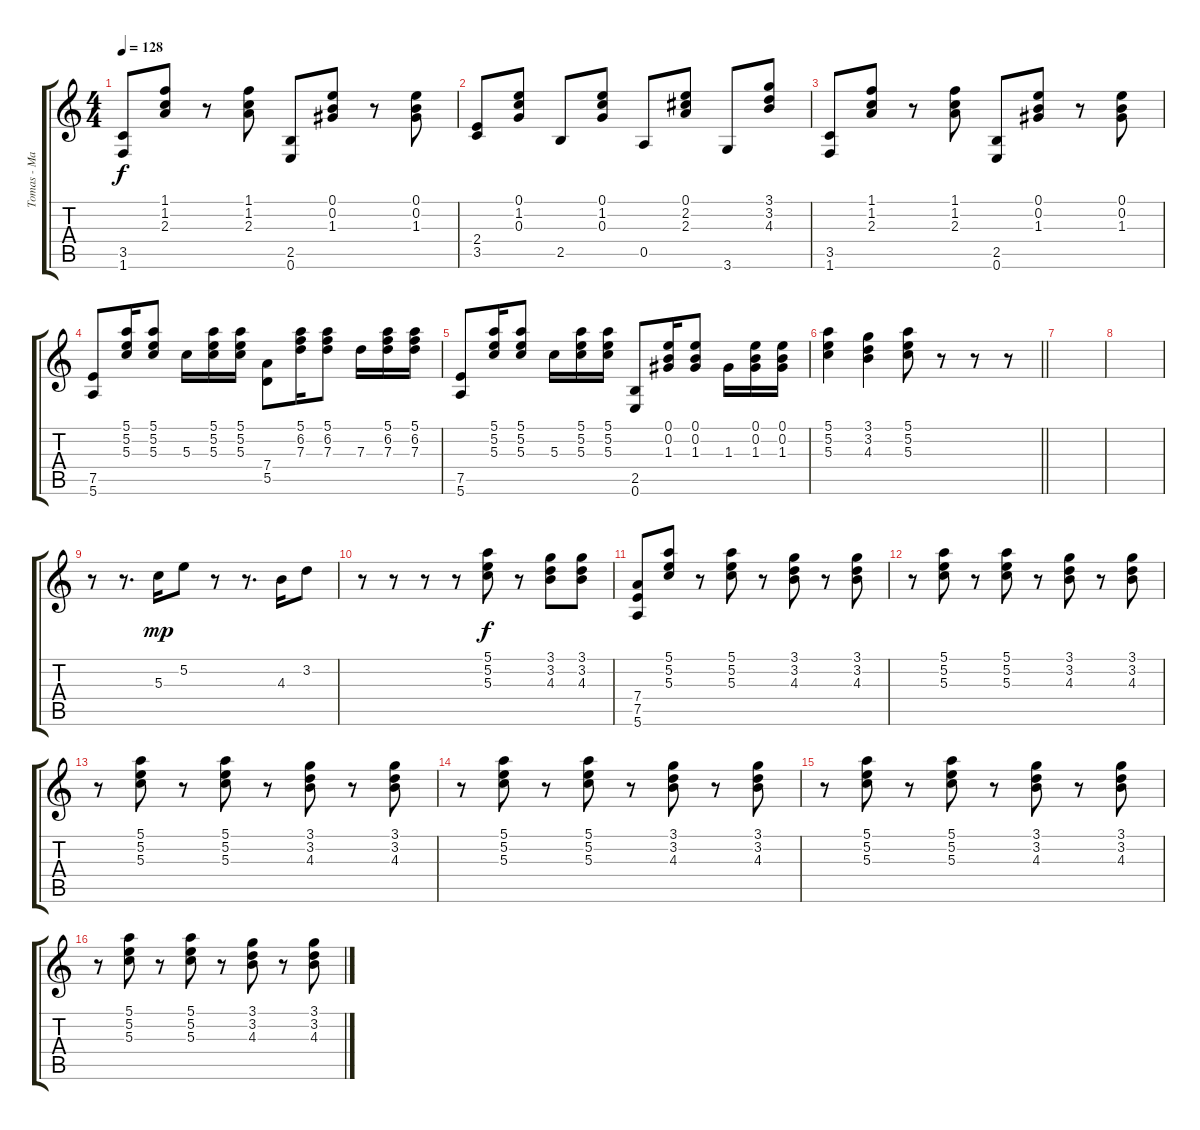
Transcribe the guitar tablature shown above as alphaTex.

\track ("Tomas - Main Guitar" "Tomas - Ma") {instrument electricguitarclean}
\staff {score tabs}
\tuning (E4 B3 G3 D3 A2 E2) {hide}
\ts (4 4)
\tempo 128
\clef g2
\ks c
(3.5 1.6).8{dy f} (1.1 1.2 2.3).8 r.8 (1.1 1.2 2.3).8 (2.5 0.6).8 (0.1 0.2 1.3).8 r.8 (0.1 0.2 1.3).8 |
(2.4 3.5).8 (0.1 1.2 0.3).8 2.5.8 (0.1 1.2 0.3).8 0.5.8 (0.1 2.2 2.3).8 3.6.8 (3.1 3.2 4.3).8 |
(3.5 1.6).8 (1.1 1.2 2.3).8 r.8 (1.1 1.2 2.3).8 (2.5 0.6).8 (0.1 0.2 1.3).8 r.8 (0.1 0.2 1.3).8 |
(7.5 5.6).8 (5.1 5.2 5.3).16 (5.1 5.2 5.3).8 5.3.16 (5.1 5.2 5.3).16 (5.1 5.2 5.3).16 (7.4 5.5).8 (5.1 6.2 7.3).16 (5.1 6.2 7.3).8 7.3.16 (5.1 6.2 7.3).16 (5.1 6.2 7.3).16 |
(7.5 5.6).8 (5.1 5.2 5.3).16 (5.1 5.2 5.3).8 5.3.16 (5.1 5.2 5.3).16 (5.1 5.2 5.3).16 (2.5 0.6).8 (0.1 0.2 1.3).16 (0.1 0.2 1.3).8 1.3.16 (0.1 0.2 1.3).16 (0.1 0.2 1.3).16 |
\barLineRight lightlight
(5.1 5.2 5.3).4 (3.1 3.2 4.3).4 (5.1 5.2 5.3).8 r.8 r.8 r.8 |
|
|
r.8 r.8{d} 5.3.16{dy mp} 5.2.8 r.8 r.8{d} 4.3.16 3.2.8 |
r.8 r.8 r.8 r.8 (5.1 5.2 5.3).8{dy f} r.8 (3.1 3.2 4.3).8 (3.1 3.2 4.3).8 |
(7.4 7.5 5.6).8 (5.1 5.2 5.3).8 r.8 (5.1 5.2 5.3).8 r.8 (3.1 3.2 4.3).8 r.8 (3.1 3.2 4.3).8 |
r.8 (5.1 5.2 5.3).8 r.8 (5.1 5.2 5.3).8 r.8 (3.1 3.2 4.3).8 r.8 (3.1 3.2 4.3).8 |
r.8 (5.1 5.2 5.3).8 r.8 (5.1 5.2 5.3).8 r.8 (3.1 3.2 4.3).8 r.8 (3.1 3.2 4.3).8 |
r.8 (5.1 5.2 5.3).8 r.8 (5.1 5.2 5.3).8 r.8 (3.1 3.2 4.3).8 r.8 (3.1 3.2 4.3).8 |
r.8 (5.1 5.2 5.3).8 r.8 (5.1 5.2 5.3).8 r.8 (3.1 3.2 4.3).8 r.8 (3.1 3.2 4.3).8 |
r.8 (5.1 5.2 5.3).8 r.8 (5.1 5.2 5.3).8 r.8 (3.1 3.2 4.3).8 r.8 (3.1 3.2 4.3).8
